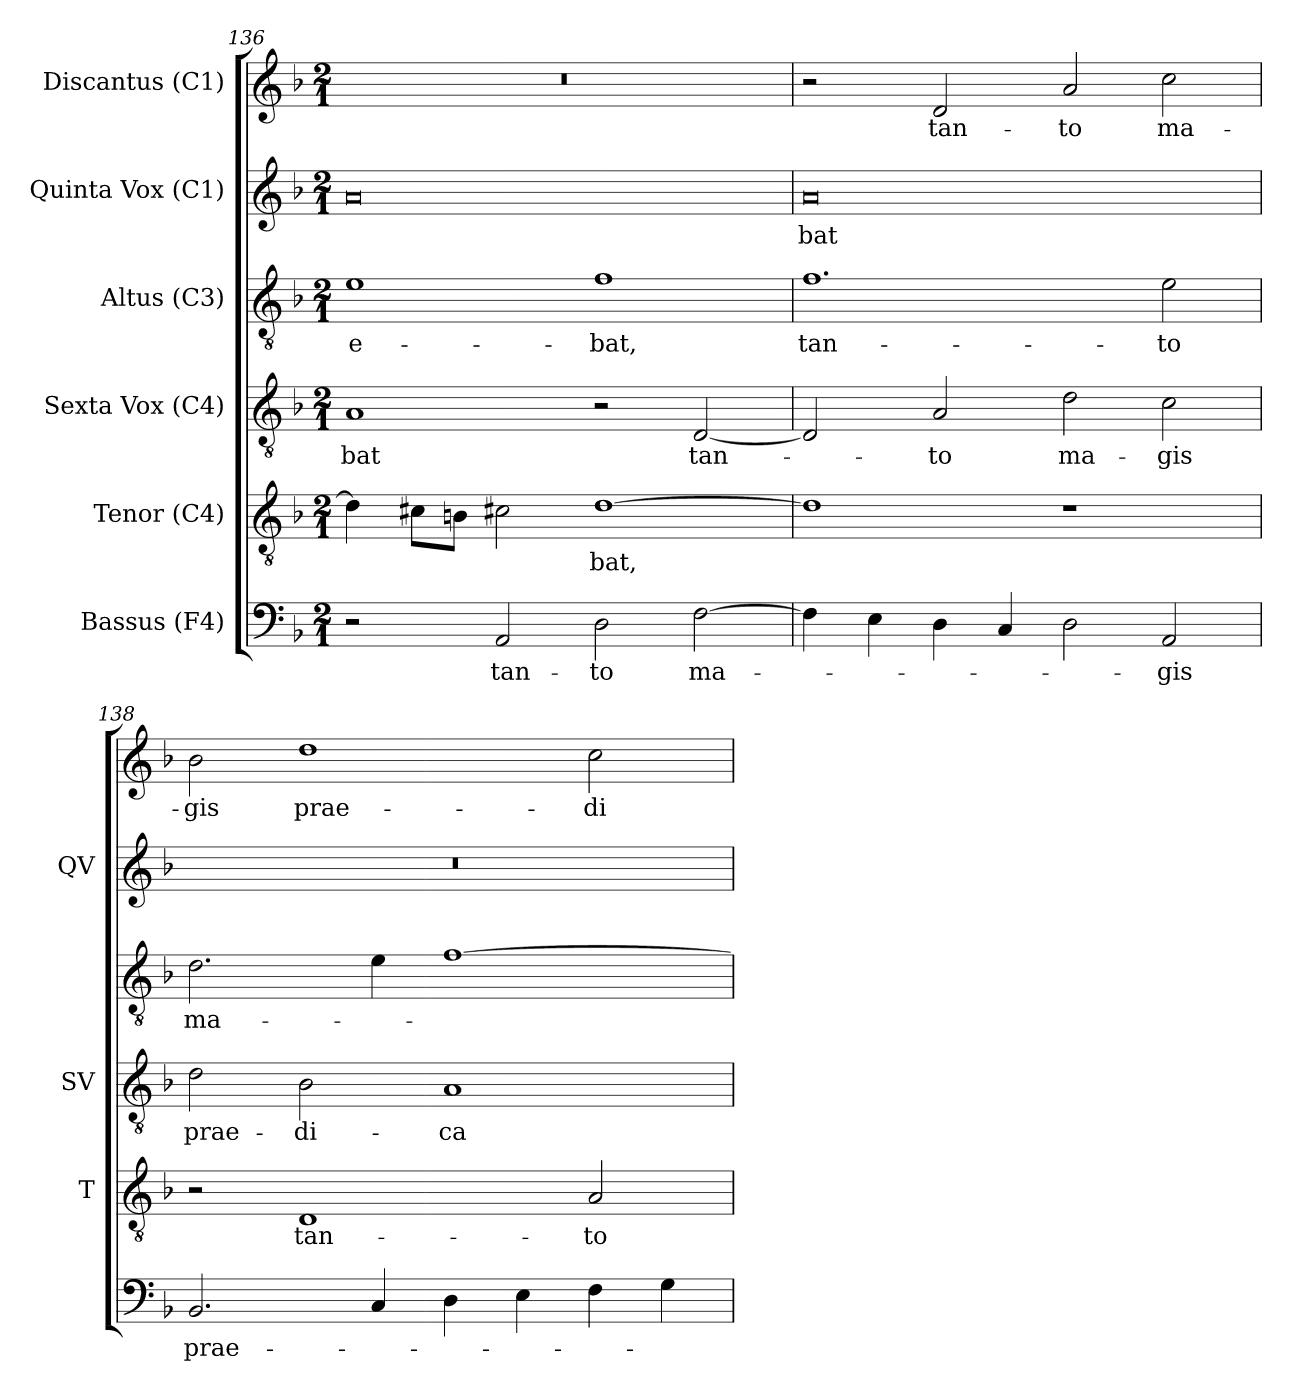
**kern	**text	**kern	**text	**kern	**text	**kern	**text	**kern	**text	**kern	**text
*part6	*part6	*part5	*part5	*part4	*part4	*part3	*part3	*part2	*part2	*part1	*part1
*staff6	*staff6	*staff5	*staff5	*staff4	*staff4	*staff3	*staff3	*staff2	*staff2	*staff1	*staff1
*I"Bassus (F4)	*	*I"Tenor (C4)	*	*I"Sexta Vox (C4)	*	*I"Altus (C3)	*	*I"Quinta Vox (C1)	*	*I"Discantus (C1)	*
*	*	*I'T	*	*I'SV	*	*	*	*I'QV	*	*	*
*clefF4	*	*clefGv2	*	*clefGv2	*	*clefGv2	*	*clefG2	*	*clefG2	*
*	*	*	*	*	*	*ITrd7c12	*	*	*	*	*
*k[b-]	*	*k[b-]	*	*k[b-]	*	*k[b-]	*	*k[b-]	*	*k[b-]	*
*F:	*	*F:	*	*F:	*	*F:	*	*F:	*	*F:	*
*M2/1	*	*M2/1	*	*M2/1	*	*M2/1	*	*M2/1	*	*M2/1	*
=136	=136	=136	=136	=136	=136	=136	=136	=136	=136	=136	=136
!	!	!	!	!	!LO:LY:b:color=#000000	!	!	!	!	!	!
!	!	!	!	!	!	!	!LO:LY:b:color=#000000	!	!	!LO:N:vis=1	!
2r	.	4di\]	.	1Ai	-bat	1Ei	-e-	0ai	.	0r	.
.	.	8c#i\L	.	.	.	.	.	.	.	.	.
.	.	8Bi\J	.	.	.	.	.	.	.	.	.
!	!LO:LY:b:color=#000000	!	!	!	!	!	!	!	!	!	!
2AAi/	tan-	2c#Xi\	.	.	.	.	.	.	.	.	.
!	!LO:LY:b:color=#000000	!	!	!	!	!	!	!	!	!	!
!	!	!	!LO:LY:b:color=#000000	!	!	!	!	!	!	!	!
!	!	!	!	!	!	!	!LO:LY:b:color=#000000	!	!	!	!
2Di\	-to	[1di	-bat,	2r	.	1Fi	-bat,	.	.	.	.
!	!LO:LY:b:color=#000000	!	!	!	!	!	!	!	!	!	!
!	!	!	!	!	!LO:LY:b:color=#000000	!	!	!	!	!	!
[2Fi\	ma-	.	.	[2Di/	tan-	.	.	.	.	.	.
=137	=137	=137	=137	=137	=137	=137	=137	=137	=137	=137	=137
!	!	!	!	!	!	!	!LO:LY:b:color=#000000	!	!	!	!
!	!	!	!	!	!	!	!	!	!LO:LY:b:color=#000000	!	!
4Fi\]	.	1di]	.	2Di/]	.	1.Fi	tan-	0ai	-bat	2r	.
4Ei\	.	.	.	.	.	.	.	.	.	.	.
!	!	!	!	!	!LO:LY:b:color=#000000	!	!	!	!	!	!
!	!	!	!	!	!	!	!	!	!	!	!LO:LY:b:color=#000000
4Di\	.	.	.	2Ai/	-to	.	.	.	.	2di/	tan-
4Ci/	.	.	.	.	.	.	.	.	.	.	.
!	!	!	!	!	!LO:LY:b:color=#000000	!	!	!	!	!	!
!	!	!	!	!	!	!	!	!	!	!	!LO:LY:b:color=#000000
2Di\	.	1r	.	2di\	ma-	.	.	.	.	2ai/	-to
!	!LO:LY:b:color=#000000	!	!	!	!	!	!	!	!	!	!
!	!	!	!	!	!LO:LY:b:color=#000000	!	!	!	!	!	!
!	!	!	!	!	!	!	!LO:LY:b:color=#000000	!	!	!	!
!	!	!	!	!	!	!	!	!	!	!	!LO:LY:b:color=#000000
2AAi/	-gis	.	.	2ci\	-gis	2Ei\	-to	.	.	2cci\	ma-
=138	=138	=138	=138	=138	=138	=138	=138	=138	=138	=138	=138
!	!LO:LY:b:color=#000000	!	!	!	!	!	!	!	!	!	!
!	!	!	!	!	!LO:LY:b:color=#000000	!	!	!	!	!	!
!	!	!	!	!	!	!	!LO:LY:b:color=#000000	!LO:N:vis=1	!	!	!
!	!	!	!	!	!	!	!	!	!	!	!LO:LY:b:color=#000000
2.BB-i/	prae-	2r	.	2di\	prae-	2.Di\	ma-	0r	.	2b-i\	-gis
!	!	!	!LO:LY:b:color=#000000	!	!	!	!	!	!	!	!
!	!	!	!	!	!LO:LY:b:color=#000000	!	!	!	!	!	!
!	!	!	!	!	!	!	!	!	!	!	!LO:LY:b:color=#000000
.	.	1Di	tan-	2B-i\	-di-	.	.	.	.	1ddi	prae-
4Ci/	.	.	.	.	.	4Ei\	.	.	.	.	.
!	!	!	!	!	!LO:LY:b:color=#000000	!	!	!	!	!	!
4Di\	.	.	.	1Ai	-ca-	[1Fi	.	.	.	.	.
4Ei\	.	.	.	.	.	.	.	.	.	.	.
!	!	!	!LO:LY:b:color=#000000	!	!	!	!	!	!	!	!
!	!	!	!	!	!	!	!	!	!	!	!LO:LY:b:color=#000000
4Fi\	.	2Ai/	-to	.	.	.	.	.	.	2cci\	-di-
4Gi\	.	.	.	.	.	.	.	.	.	.	.
=	=	=	=	=	=	=	=	=	=	=	=
*-	*-	*-	*-	*-	*-	*-	*-	*-	*-	*-	*-
